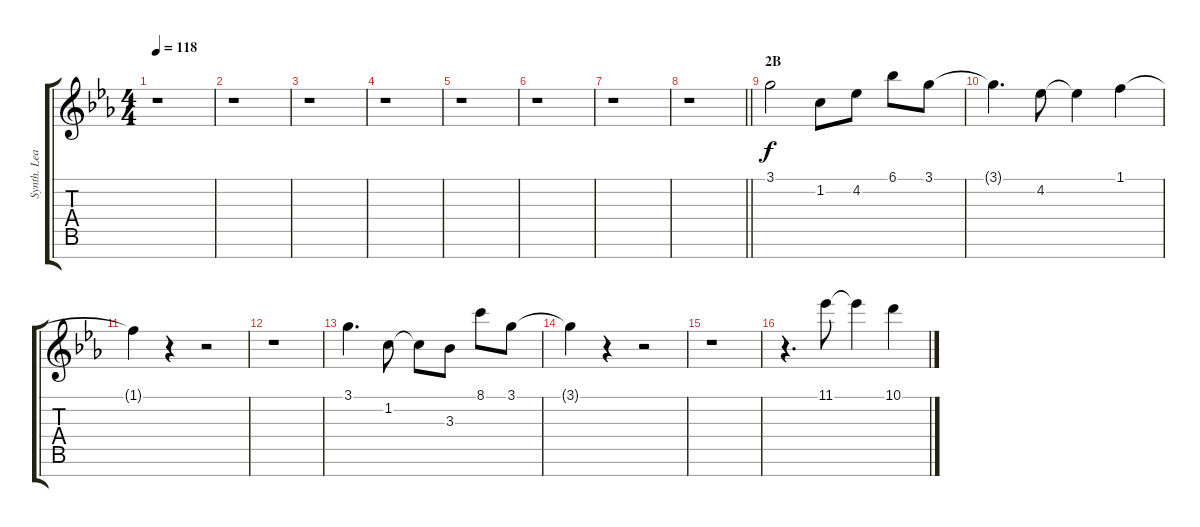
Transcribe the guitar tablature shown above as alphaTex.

\track ("Synth. Lead" "Synth. Lea") {instrument lead3calliope}
\staff {score tabs}
\tuning (E5 B4 G4 D4 A3 E3 B2) {hide}
\ts (4 4)
\tempo 118
\clef g2
\ks eb
r.1{dy f} |
r.1 |
r.1 |
r.1 |
r.1 |
r.1 |
r.1 |
\barLineRight lightlight
r.1 |
\section ("" "2B")
3.1.2 1.2.8 4.2.8 6.1.8 3.1.8 |
3.1{t}.4{d} 4.2.8 4.2{t}.4 1.1.4 |
1.1{t}.4 r.4 r.2 |
r.1 |
3.1.4{d} 1.2.8 1.2{t}.8 3.3.8 8.1.8 3.1.8 |
3.1{t}.4 r.4 r.2 |
r.1 |
r.4{d} 11.1.8 11.1{t}.4 10.1.4
